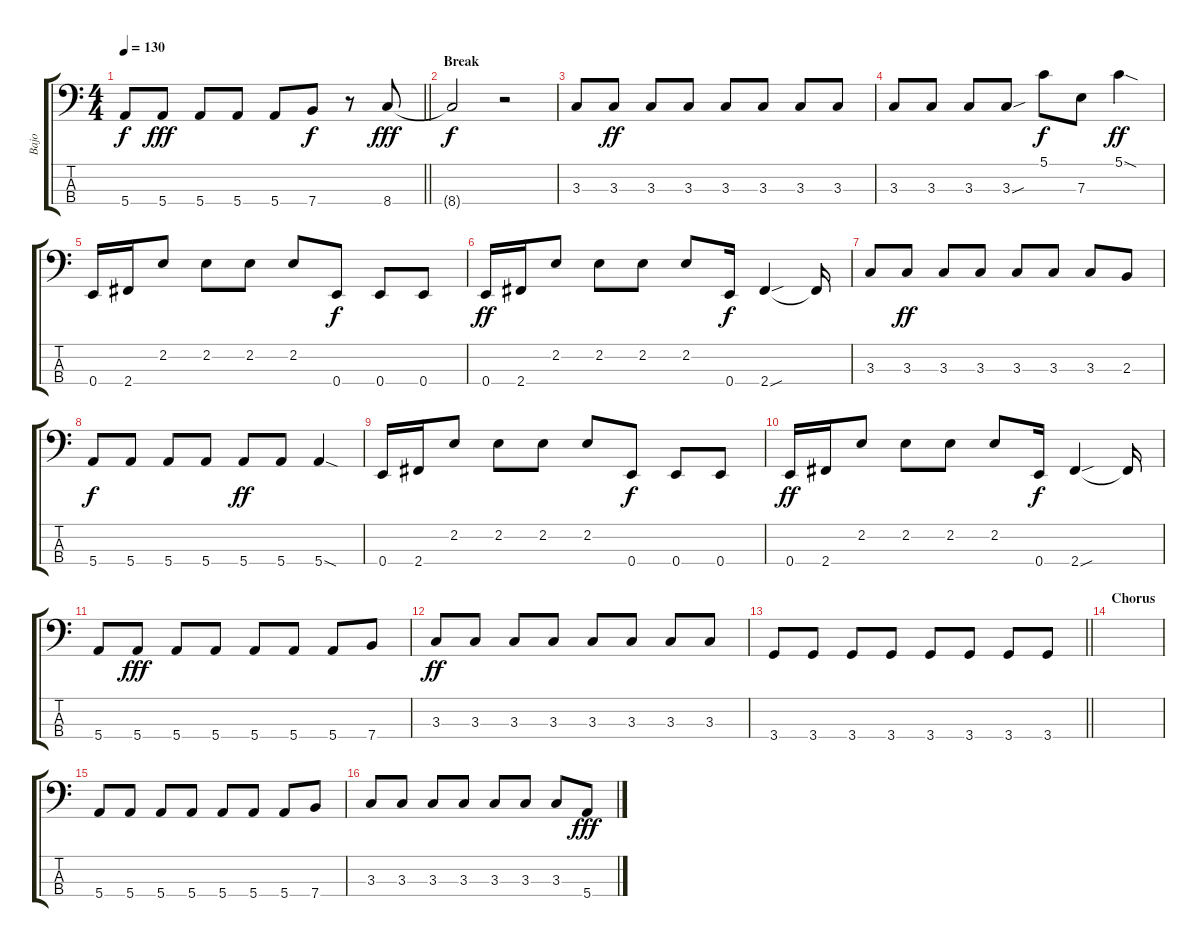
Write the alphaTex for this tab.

\track ("Bajo" "Bajo") {instrument electricbassfinger}
\staff {score tabs}
\tuning (G2 D2 A1 E1) {hide}
\ts (4 4)
\tempo 130
\clef f4
\barLineRight lightlight
\ks c
5.4.8{dy f} 5.4.8{dy fff} 5.4.8 5.4.8 5.4.8 7.4.8{dy f} r.8 8.4.8{dy fff} |
\section ("" "Break")
8.4{t}.2{dy f} r.2 |
3.3.8 3.3.8{dy ff} 3.3.8 3.3.8 3.3.8 3.3.8 3.3.8 3.3.8 |
3.3.8 3.3.8 3.3.8 3.3{sou}.8 5.1.8{dy f} 7.3.8 5.1{sod}.4{dy ff} |
0.4.16 2.4.16 2.2.8 2.2.8 2.2.8 2.2.8 0.4.8{dy f} 0.4.8 0.4.8 |
0.4.16{dy ff} 2.4.16 2.2.8 2.2.8 2.2.8 2.2.8 0.4.16{dy f} 2.4{sou}.4 2.4{t}.16 |
3.3.8 3.3.8{dy ff} 3.3.8 3.3.8 3.3.8 3.3.8 3.3.8 2.3.8 |
5.4.8{dy f} 5.4.8 5.4.8 5.4.8 5.4.8{dy ff} 5.4.8 5.4{sod}.4 |
0.4.16 2.4.16 2.2.8 2.2.8 2.2.8 2.2.8 0.4.8{dy f} 0.4.8 0.4.8 |
0.4.16{dy ff} 2.4.16 2.2.8 2.2.8 2.2.8 2.2.8 0.4.16{dy f} 2.4{sou}.4 2.4{t}.16 |
5.4.8 5.4.8{dy fff} 5.4.8 5.4.8 5.4.8 5.4.8 5.4.8 7.4.8 |
3.3.8{dy ff} 3.3.8 3.3.8 3.3.8 3.3.8 3.3.8 3.3.8 3.3.8 |
\barLineRight lightlight
3.4.8 3.4.8 3.4.8 3.4.8 3.4.8 3.4.8 3.4.8 3.4.8 |
\section ("" "Chorus")
|
5.4.8 5.4.8 5.4.8 5.4.8 5.4.8 5.4.8 5.4.8 7.4.8 |
3.3.8 3.3.8 3.3.8 3.3.8 3.3.8 3.3.8 3.3.8 5.4{ss}.8{dy fff}
